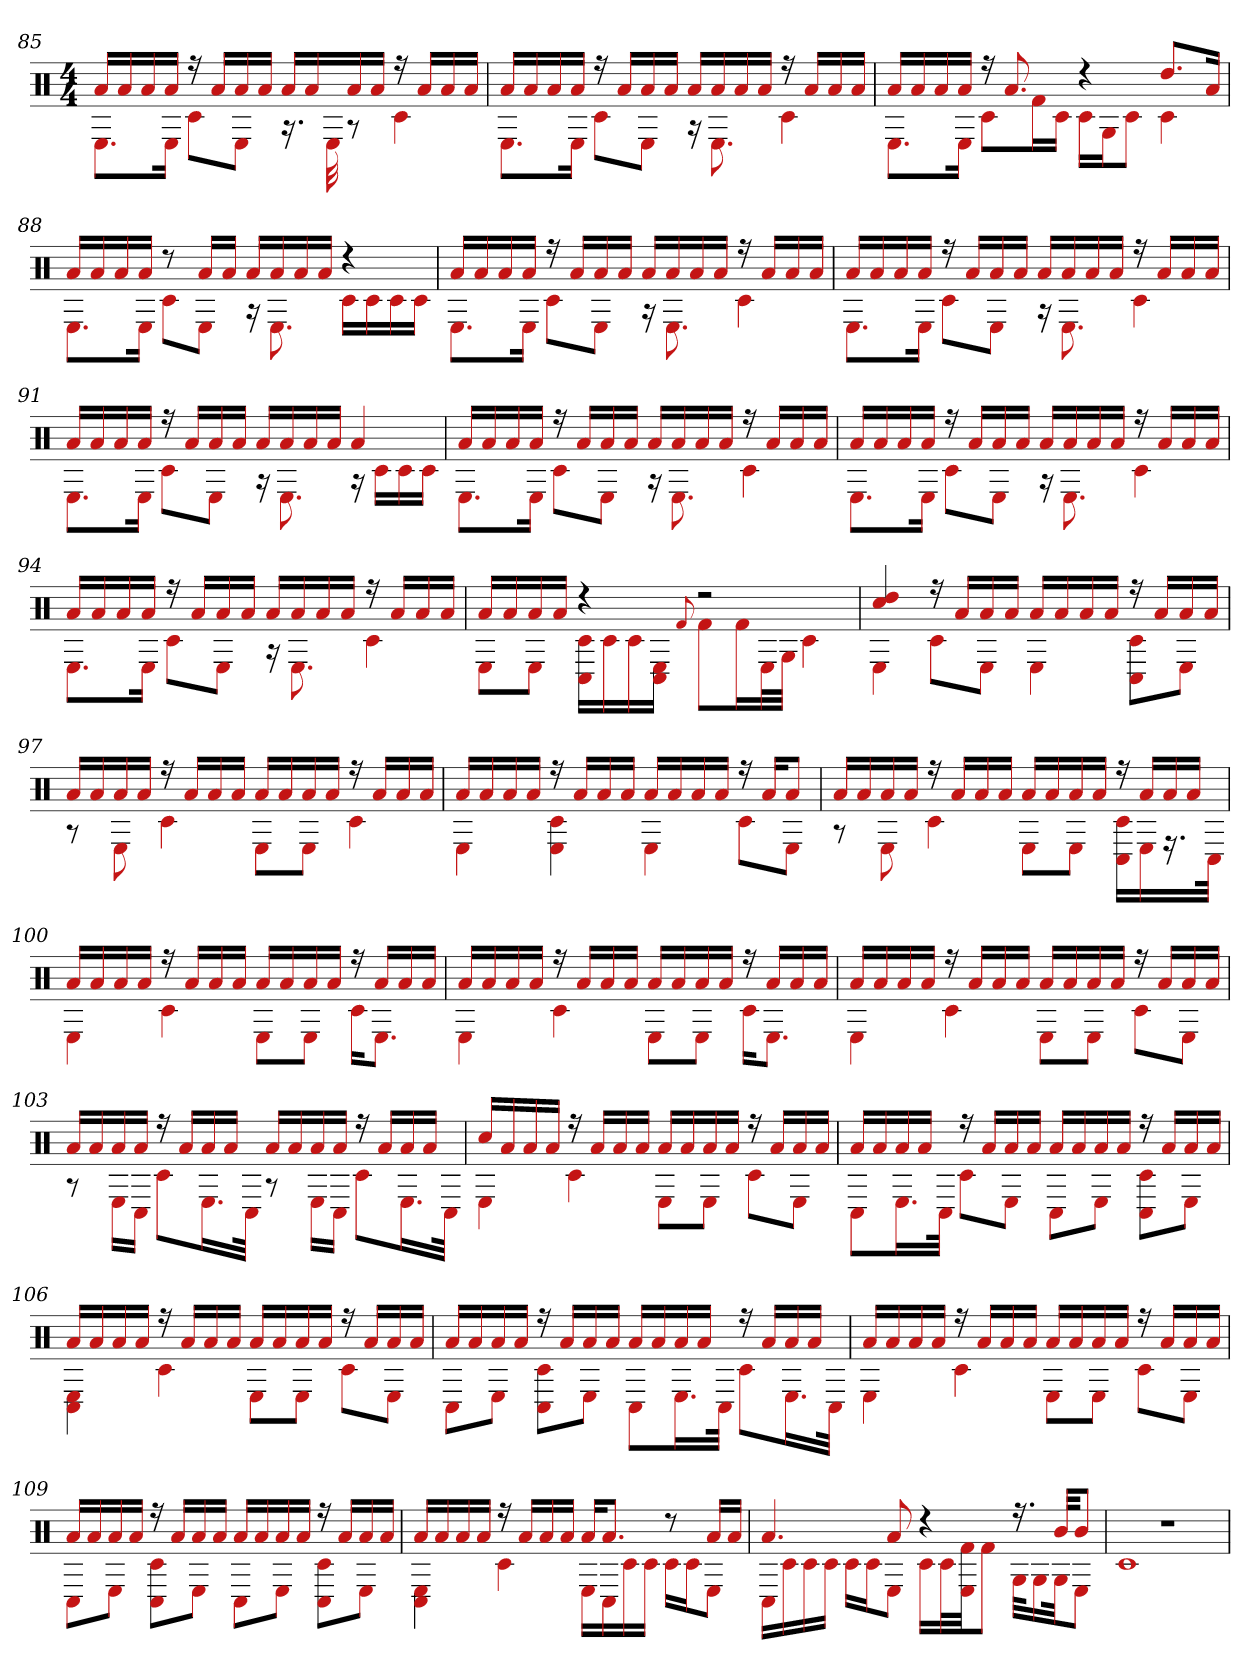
**kern
*part1
*staff1
*clefX
*k[]
*M4/4
=85
*^
16aLL	8.EL
16a	.
16a	.
16aJJ	16EJk
16r	8c#L
16aLL	.
16a	8EJ
16aJJ	.
16aLL	16.r
16a	.
.	32E
16a	8r
16aJJ	.
16r	4c#
16aLL	.
16a	.
16aJJ	.
=86	=86
16aLL	8.EL
16a	.
16a	.
16aJJ	16EJk
16r	8c#L
16aLL	.
16a	8EJ
16aJJ	.
16aLL	16r
16a	8.E
16a	.
16aJJ	.
16r	4c#
16aLL	.
16a	.
16aJJ	.
=87	=87
16aLL	8.EL
16a	.
16a	.
16aJJ	16EJk
16r	8c#L
8.a	.
.	16f#L
.	16c#JJ
4r	16c#LL
.	16GJ
.	8c#J
8.ddL	4c#
16aJk	.
=88	=88
16aLL	8.EL
16a	.
16a	.
16aJJ	16EJk
8r	8c#L
16aLL	8EJ
16aJJ	.
16aLL	16r
16a	8.E
16a	.
16aJJ	.
4r	16c#LL
.	16c#
.	16c#
.	16c#JJ
=89	=89
16aLL	8.EL
16a	.
16a	.
16aJJ	16EJk
16r	8c#L
16aLL	.
16a	8EJ
16aJJ	.
16aLL	16r
16a	8.E
16a	.
16aJJ	.
16r	4c#
16aLL	.
16a	.
16aJJ	.
=90	=90
16aLL	8.EL
16a	.
16a	.
16aJJ	16EJk
16r	8c#L
16aLL	.
16a	8EJ
16aJJ	.
16aLL	16r
16a	8.E
16a	.
16aJJ	.
16r	4c#
16aLL	.
16a	.
16aJJ	.
=91	=91
16aLL	8.EL
16a	.
16a	.
16aJJ	16EJk
16r	8c#L
16aLL	.
16a	8EJ
16aJJ	.
16aLL	16r
16a	8.E
16a	.
16aJJ	.
4a	16r
.	16c#LL
.	16c#
.	16c#JJ
=92	=92
16aLL	8.EL
16a	.
16a	.
16aJJ	16EJk
16r	8c#L
16aLL	.
16a	8EJ
16aJJ	.
16aLL	16r
16a	8.E
16a	.
16aJJ	.
16r	4c#
16aLL	.
16a	.
16aJJ	.
=93	=93
16aLL	8.EL
16a	.
16a	.
16aJJ	16EJk
16r	8c#L
16aLL	.
16a	8EJ
16aJJ	.
16aLL	16r
16a	8.E
16a	.
16aJJ	.
16r	4c#
16aLL	.
16a	.
16aJJ	.
=94	=94
16aLL	8.EL
16a	.
16a	.
16aJJ	16EJk
16r	8c#L
16aLL	.
16a	8EJ
16aJJ	.
16aLL	16r
16a	8.E
16a	.
16aJJ	.
16r	4c#
16aLL	.
16a	.
16aJJ	.
=95	=95
16aLL	8EL
16a	.
16a	8EJ
16aJJ	.
4r	16C# 16c#LL
.	16c#
.	16c#
.	16E 16C#JJ
.	8qqf#
2r	8f#L
.	16f#L
.	32EL
.	32GJJJ
.	4c#
=96	=96
4dd 4cc#	4E
16r	8c#L
16aLL	.
16a	8EJ
16aJJ	.
16aLL	4E
16a	.
16a	.
16aJJ	.
16r	8C# 8c#L
16aLL	.
16a	8EJ
16aJJ	.
=97	=97
16aLL	8r
16a	.
16a	8E
16aJJ	.
16r	4c#
16aLL	.
16a	.
16aJJ	.
16aLL	8EL
16a	.
16a	8EJ
16aJJ	.
16r	4c#
16aLL	.
16a	.
16aJJ	.
=98	=98
16aLL	4E
16a	.
16a	.
16aJJ	.
16r	4E 4c#
16aLL	.
16a	.
16aJJ	.
16aLL	4E
16a	.
16a	.
16aJJ	.
16r	8c#L
16aKL	.
8aJ	8EJ
=99	=99
16aLL	8r
16a	.
16a	8E
16aJJ	.
16r	4c#
16aLL	.
16a	.
16aJJ	.
16aLL	8EL
16a	.
16a	8EJ
16aJJ	.
16r	16C# 16c#LL
16aLL	16E
16a	16.r
16aJJ	.
.	32C#JJk
=100	=100
16aLL	4E
16a	.
16a	.
16aJJ	.
16r	4c#
16aLL	.
16a	.
16aJJ	.
16aLL	8EL
16a	.
16a	8EJ
16aJJ	.
16r	16c#KL
16aLL	8.EJ
16a	.
16aJJ	.
=101	=101
16aLL	4E
16a	.
16a	.
16aJJ	.
16r	4c#
16aLL	.
16a	.
16aJJ	.
16aLL	8EL
16a	.
16a	8EJ
16aJJ	.
16r	16c#KL
16aLL	8.EJ
16a	.
16aJJ	.
=102	=102
16aLL	4E
16a	.
16a	.
16aJJ	.
16r	4c#
16aLL	.
16a	.
16aJJ	.
16aLL	8EL
16a	.
16a	8EJ
16aJJ	.
16r	8c#L
16aLL	.
16a	8EJ
16aJJ	.
=103	=103
16aLL	8r
16a	.
16a	16ELL
16aJJ	16C#JJ
16r	8c#L
16aLL	.
16a	16.EL
16aJJ	.
.	32C#JJk
16aLL	8r
16a	.
16a	16ELL
16aJJ	16C#JJ
16r	8c#L
16aLL	.
16a	16.EL
16aJJ	.
.	32C#JJk
=104	=104
16cc#LL	4E
16a	.
16a	.
16aJJ	.
16r	4c#
16aLL	.
16a	.
16aJJ	.
16aLL	8EL
16a	.
16a	8EJ
16aJJ	.
16r	8c#L
16aLL	.
16a	8EJ
16aJJ	.
=105	=105
16aLL	8C#L
16a	.
16a	16.EL
16aJJ	.
.	32C#JJk
16r	8c#L
16aLL	.
16a	8EJ
16aJJ	.
16aLL	8C#L
16a	.
16a	8EJ
16aJJ	.
16r	8C# 8c#L
16aLL	.
16a	8EJ
16aJJ	.
=106	=106
16aLL	4C# 4E
16a	.
16a	.
16aJJ	.
16r	4c#
16aLL	.
16a	.
16aJJ	.
16aLL	8EL
16a	.
16a	8EJ
16aJJ	.
16r	8c#L
16aLL	.
16a	8EJ
16aJJ	.
=107	=107
16aLL	8C#L
16a	.
16a	8EJ
16aJJ	.
16r	8C# 8c#L
16aLL	.
16a	8EJ
16aJJ	.
16aLL	8C#L
16a	.
16a	16.EL
16aJJ	.
.	32C#JJk
16r	8c#L
16aLL	.
16a	16.EL
16aJJ	.
.	32C#JJk
=108	=108
16aLL	4E
16a	.
16a	.
16aJJ	.
16r	4c#
16aLL	.
16a	.
16aJJ	.
16aLL	8EL
16a	.
16a	8EJ
16aJJ	.
16r	8c#L
16aLL	.
16a	8EJ
16aJJ	.
=109	=109
16aLL	8C#L
16a	.
16a	8EJ
16aJJ	.
16r	8C# 8c#L
16aLL	.
16a	8EJ
16aJJ	.
16aLL	8C#L
16a	.
16a	8EJ
16aJJ	.
16r	8C# 8c#L
16aLL	.
16a	8EJ
16aJJ	.
=110	=110
16aLL	4C# 4E
16a	.
16a	.
16aJJ	.
16r	4c#
16aLL	.
16a	.
16aJJ	.
16aKL	16ELL
8.aJ	16C#
.	16c#
.	16c#JJ
8r	16c#LL
.	16c#J
16aLL	8EJ
16aJJ	.
=111	=111
4.a	16C#LL
.	16c#
.	16c#
.	16c#JJ
.	16c#LL
.	16c#J
8a	8EJ
4r	16c#LL
.	32c#L
.	32E 32f#JJ
.	8f#J
16.r	32GKLL
.	16G
32bKKL	32GJk
8bJ	8EJ
=112	=112
1r	1c#
*v	*v
=
*-
